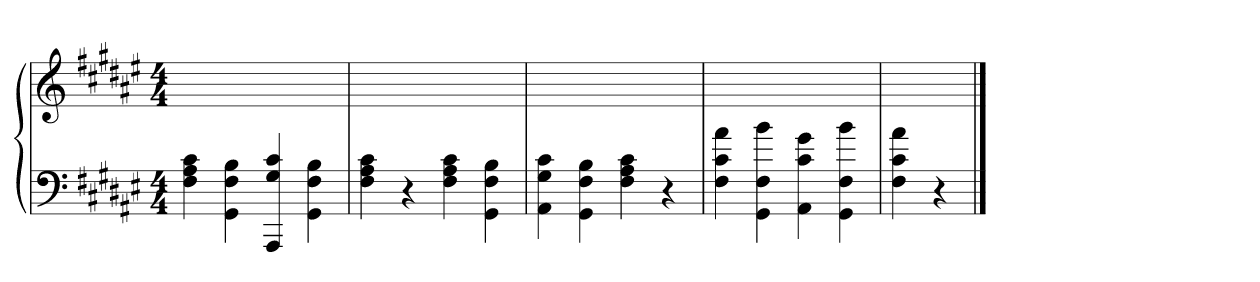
**kern	**kern
*part2	*part1
*staff2	*staff1
*clefF4	*clefG2
*k[f#c#g#d#a#e#]	*k[f#c#g#d#a#e#]
*F#:	*F#:
*M4/4	*M4/4
*MM60	*MM60
=1	=1
4F# 4A# 4c#	1ryy
4GG# 4F# 4B	.
4AAA# 4G# 4c#	.
4GG# 4F# 4B	.
=2	=2
4F# 4A# 4c#	1ryy
4r	.
4F# 4A# 4c#	.
4GG# 4F# 4B	.
=3	=3
4AA# 4G# 4c#	1ryy
4GG# 4F# 4B	.
4F# 4A# 4c#	.
4r	.
=4	=4
4F# 4c# 4a#	1ryy
4GG# 4F# 4b	.
4AA# 4c# 4g#	.
4GG# 4F# 4b	.
=5	=5
4F# 4c# 4a#	2ryy
4r	.
==	==
*-	*-
